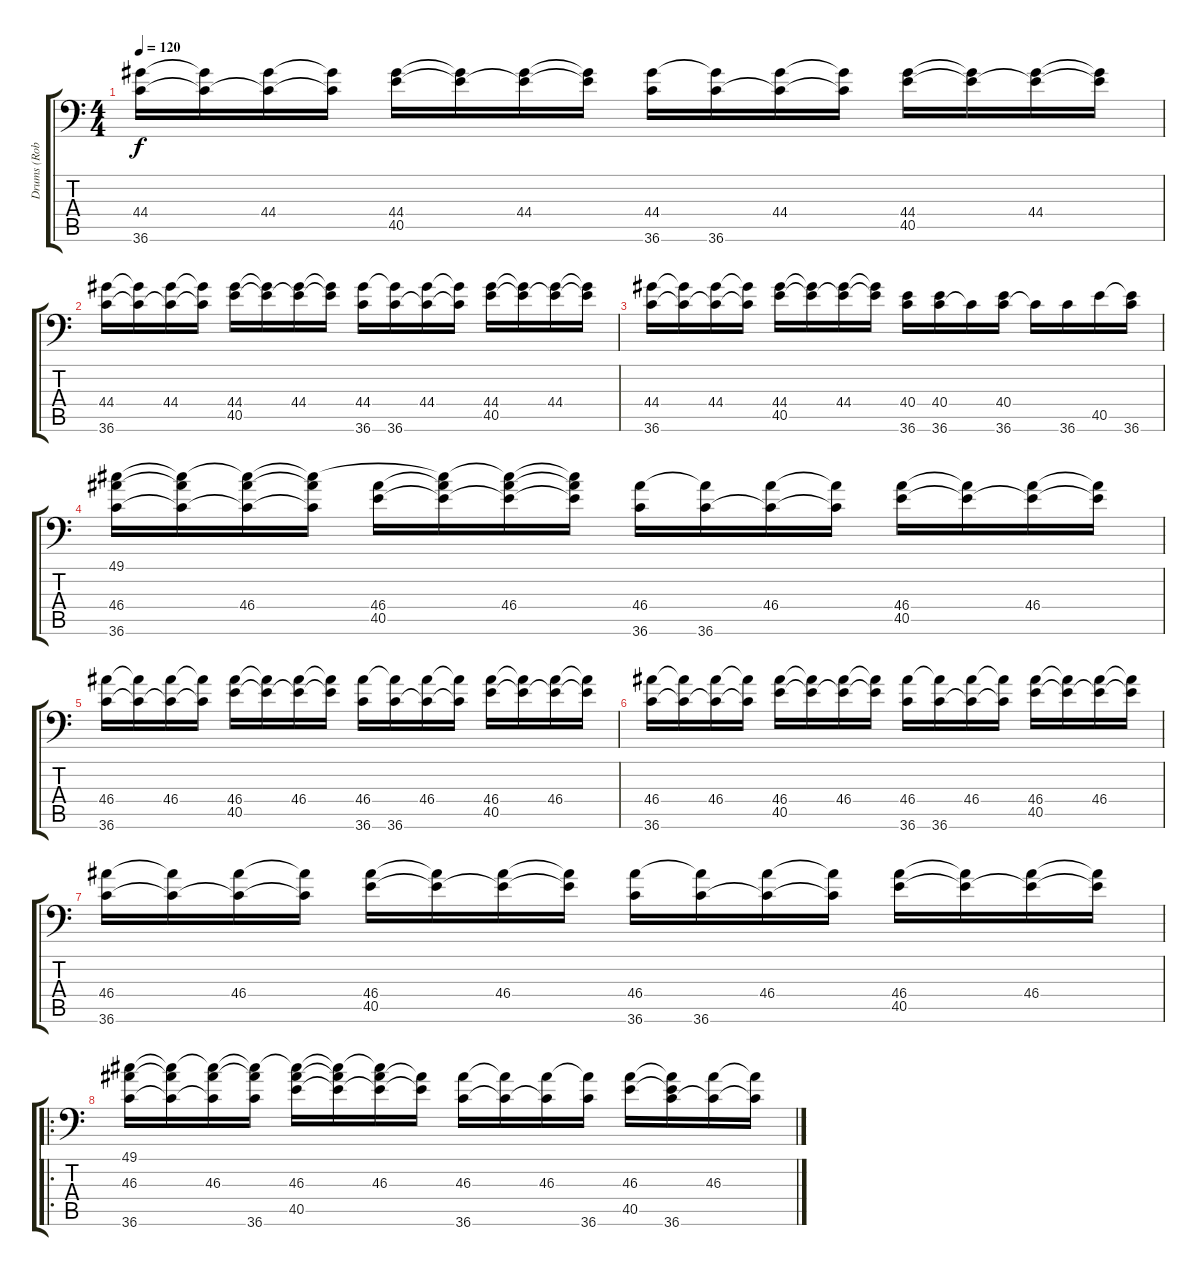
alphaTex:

\track ("Drums (Rob Bourdon)" "Drums (Rob") {instrument acousticgrandpiano}
\staff {score tabs}
\tuning (C-1 C-1 C-1 C-1 C-1 C-1) {hide}
\ts (4 4)
\tempo 120
\clef f4
\ks c
(44.4 36.6).16{dy f} (44.4{t} 36.6{t}).16 (44.4 36.6{t}).16 (44.4{t} 36.6{t}).16 (44.4 40.5).16 (44.4{t} 40.5{t}).16 (44.4 40.5{t}).16 (44.4{t} 40.5{t}).16 (44.4 36.6).16 (44.4{t} 36.6).16 (44.4 36.6{t}).16 (44.4{t} 36.6{t}).16 (44.4 40.5).16 (44.4{t} 40.5{t}).16 (44.4 40.5{t}).16 (44.4{t} 40.5{t}).16 |
(44.4 36.6).16 (44.4{t} 36.6{t}).16 (44.4 36.6{t}).16 (44.4{t} 36.6{t}).16 (44.4 40.5).16 (44.4{t} 40.5{t}).16 (44.4 40.5{t}).16 (44.4{t} 40.5{t}).16 (44.4 36.6).16 (44.4{t} 36.6).16 (44.4 36.6{t}).16 (44.4{t} 36.6{t}).16 (44.4 40.5).16 (44.4{t} 40.5{t}).16 (44.4 40.5{t}).16 (44.4{t} 40.5{t}).16 |
(44.4 36.6).16 (44.4{t} 36.6{t}).16 (44.4 36.6{t}).16 (44.4{t} 36.6{t}).16 (44.4 40.5).16 (44.4{t} 40.5{t}).16 (44.4 40.5{t}).16 (44.4{t} 40.5{t}).16 (40.4 36.6).16 (40.4 36.6).16 36.6{t}.16 (40.4 36.6).16 36.6{t}.16 36.6.16 40.5.16 (40.5{t} 36.6).16 |
(49.1 46.4 36.6).16 (49.1{t} 46.4{t} 36.6{t}).16 (49.1{t} 46.4 36.6{t}).16 (49.1{t} 46.4{t} 36.6{t}).16 (46.4 40.5).16 (49.1{t} 46.4{t} 40.5{t}).16 (49.1{t} 46.4 40.5{t}).16 (49.1{t} 46.4{t} 40.5{t}).16 (46.4 36.6).16 (46.4{t} 36.6).16 (46.4 36.6{t}).16 (46.4{t} 36.6{t}).16 (46.4 40.5).16 (46.4{t} 40.5{t}).16 (46.4 40.5{t}).16 (46.4{t} 40.5{t}).16 |
(46.4 36.6).16 (46.4{t} 36.6{t}).16 (46.4 36.6{t}).16 (46.4{t} 36.6{t}).16 (46.4 40.5).16 (46.4{t} 40.5{t}).16 (46.4 40.5{t}).16 (46.4{t} 40.5{t}).16 (46.4 36.6).16 (46.4{t} 36.6).16 (46.4 36.6{t}).16 (46.4{t} 36.6{t}).16 (46.4 40.5).16 (46.4{t} 40.5{t}).16 (46.4 40.5{t}).16 (46.4{t} 40.5{t}).16 |
(46.4 36.6).16 (46.4{t} 36.6{t}).16 (46.4 36.6{t}).16 (46.4{t} 36.6{t}).16 (46.4 40.5).16 (46.4{t} 40.5{t}).16 (46.4 40.5{t}).16 (46.4{t} 40.5{t}).16 (46.4 36.6).16 (46.4{t} 36.6).16 (46.4 36.6{t}).16 (46.4{t} 36.6{t}).16 (46.4 40.5).16 (46.4{t} 40.5{t}).16 (46.4 40.5{t}).16 (46.4{t} 40.5{t}).16 |
(46.4 36.6).16 (46.4{t} 36.6{t}).16 (46.4 36.6{t}).16 (46.4{t} 36.6{t}).16 (46.4 40.5).16 (46.4{t} 40.5{t}).16 (46.4 40.5{t}).16 (46.4{t} 40.5{t}).16 (46.4 36.6).16 (46.4{t} 36.6).16 (46.4 36.6{t}).16 (46.4{t} 36.6{t}).16 (46.4 40.5).16 (46.4{t} 40.5{t}).16 (46.4 40.5{t}).16 (46.4{t} 40.5{t}).16 |
\ro
(49.1 46.3 36.6).16 (49.1{t} 46.3{t} 36.6{t}).16 (49.1{t} 46.3 36.6{t}).16 (49.1{t} 46.3{t} 36.6).16 (49.1{t} 46.3 40.5).16 (49.1{t} 46.3{t} 40.5{t}).16 (49.1{t} 46.3 40.5{t}).16 (46.3{t} 40.5{t}).16 (46.3 36.6).16 (46.3{t} 36.6{t}).16 (46.3 36.6{t}).16 (46.3{t} 36.6).16 (46.3 40.5).16 (46.3{t} 40.5{t} 36.6).16 (46.3 36.6{t}).16 (46.3{t} 36.6{t}).16
